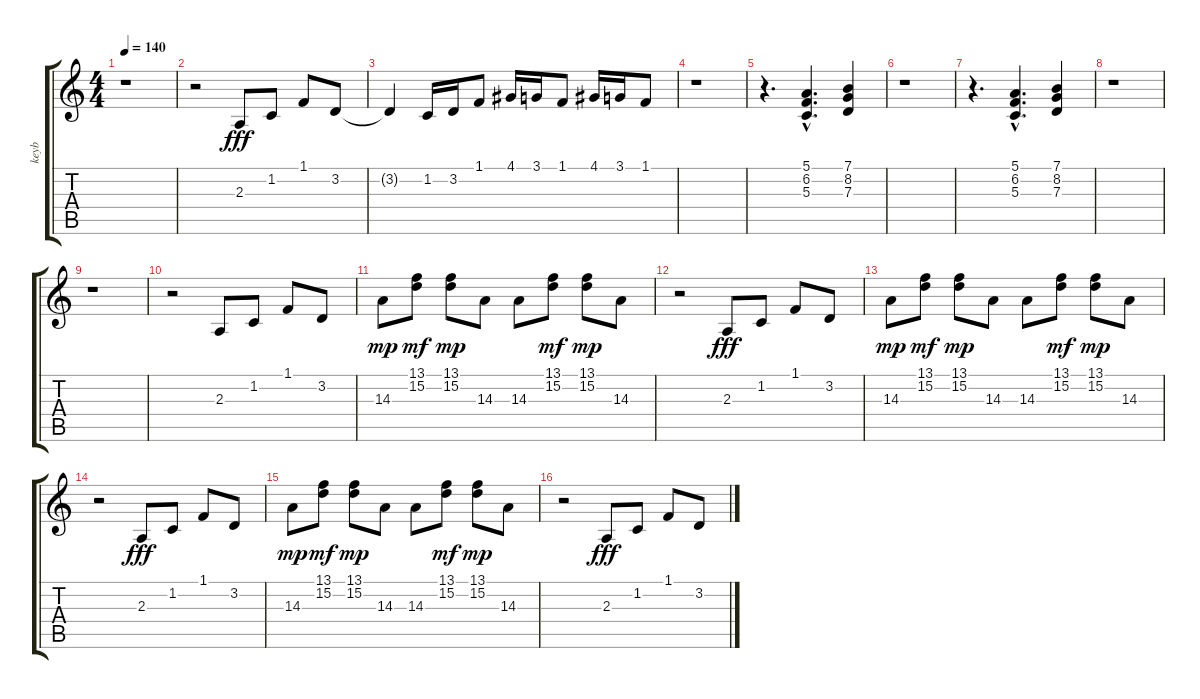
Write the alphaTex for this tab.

\track ("keyb" "keyb") {instrument drawbarorgan}
\staff {score tabs}
\tuning (E4 B3 G3 D3 A2 E2) {hide}
\ts (4 4)
\tempo 140
\clef g2
\ks c
r.1{dy fff} |
r.2 2.3.8 1.2.8 1.1.8 3.2.8 |
3.2{t}.4 1.2.16 3.2.16 1.1.8 4.1.16 3.1.16 1.1.8 4.1.16 3.1.16 1.1.8 |
r.1 |
r.4{d} (5.1{hac} 6.2{hac} 5.3{hac}).4{d} (7.1 8.2 7.3).4 |
r.1 |
r.4{d} (5.1{hac} 6.2{hac} 5.3{hac}).4{d} (7.1 8.2 7.3).4 |
r.1 |
r.1 |
r.2 2.3.8 1.2.8 1.1.8 3.2.8 |
14.3.8{dy mp} (13.1 15.2).8{dy mf} (13.1 15.2).8{dy mp} 14.3.8 14.3.8 (13.1 15.2).8{dy mf} (13.1 15.2).8{dy mp} 14.3.8 |
r.2 2.3.8{dy fff} 1.2.8 1.1.8 3.2.8 |
14.3.8{dy mp} (13.1 15.2).8{dy mf} (13.1 15.2).8{dy mp} 14.3.8 14.3.8 (13.1 15.2).8{dy mf} (13.1 15.2).8{dy mp} 14.3.8 |
r.2 2.3.8{dy fff} 1.2.8 1.1.8 3.2.8 |
14.3.8{dy mp} (13.1 15.2).8{dy mf} (13.1 15.2).8{dy mp} 14.3.8 14.3.8 (13.1 15.2).8{dy mf} (13.1 15.2).8{dy mp} 14.3.8 |
r.2 2.3.8{dy fff} 1.2.8 1.1.8 3.2.8
